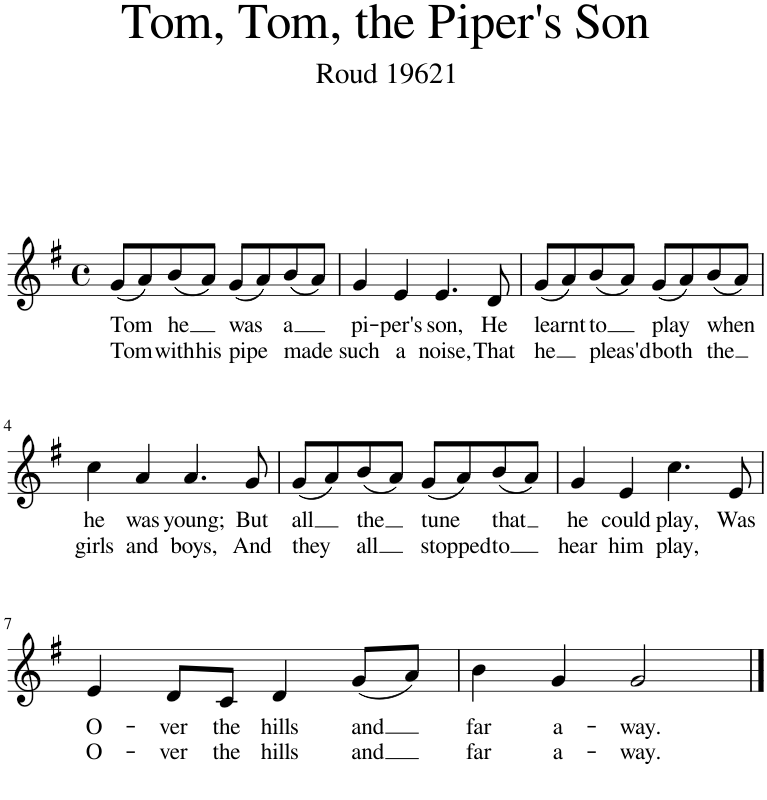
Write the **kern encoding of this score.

**kern	**text	**text
*part1	*part1	*part1
*staff1	*staff1	*staff1
*I"Piano	*	*
*I'Pno.	*	*
*clefG2	*	*
*k[f#]	*	*
*M4/4	*	*
*met(c)	*	*
=1	=1	=1
!	!LO:LY:b	!LO:LY:b
(8g/L	Tom	Tom
8a/)	.	.
!	!LO:LY:b	!LO:LY:b
(8b/	he	with
!	!	!LO:LY:b
8a/J)	.	his
!	!LO:LY:b	!LO:LY:b
(8g/L	was	pipe
8a/)	.	.
!	!LO:LY:b	!LO:LY:b
(8b/	a	made
8a/J)	.	.
=2	=2	=2
!	!LO:LY:b	!LO:LY:b
4g/	pi-	such
!	!LO:LY:b	!LO:LY:b
4e/	-per's	a
!	!LO:LY:b	!LO:LY:b
4.e/	son,	noise,
!	!LO:LY:b	!LO:LY:b
8d/	He	That
=3	=3	=3
!	!LO:LY:b	!LO:LY:b
(8g/L	learnt	-he
8a/)	.	.
!	!LO:LY:b	!LO:LY:b
(8b/	to	pleas'd
8a/J)	.	.
!	!LO:LY:b	!LO:LY:b
(8g/L	play	both
8a/)	.	.
!	!LO:LY:b	!LO:LY:b
(8b/	when	the
8a/J)	.	.
!!LO:LB:g=z
=4	=4	=4
!	!LO:LY:b	!LO:LY:b
4cc\	he	girls
!	!LO:LY:b	!LO:LY:b
4a/	was	and
!	!LO:LY:b	!LO:LY:b
4.a/	young;	boys,
!	!LO:LY:b	!LO:LY:b
8g/	But	And
=5	=5	=5
!	!LO:LY:b	!LO:LY:b
(8g/L	all	they
8a/)	.	.
!	!LO:LY:b	!LO:LY:b
(8b/	the	all
8a/J)	.	.
!	!LO:LY:b	!LO:LY:b
(8g/L	tune	stopped
8a/)	.	.
!	!LO:LY:b	!LO:LY:b
(8b/	that	to
8a/J)	.	.
=6	=6	=6
!	!LO:LY:b	!LO:LY:b
4g/	he	hear
!	!LO:LY:b	!LO:LY:b
4e/	could	him
!	!LO:LY:b	!LO:LY:b
4.cc\	play,	play,
!	!LO:LY:b	!
8e/	Was	.
!!LO:LB:g=z
=7	=7	=7
!	!LO:LY:b	!LO:LY:b
4e/	O-	O-
!	!LO:LY:b	!LO:LY:b
8d/L	-ver	-ver
!	!LO:LY:b	!LO:LY:b
8c/J	the	the
!	!LO:LY:b	!LO:LY:b
4d/	hills	hills
!	!LO:LY:b	!LO:LY:b
(8g/L	and	and
8a/J)	.	.
=8	=8	=8
!	!LO:LY:b	!LO:LY:b
4b\	far	far
!	!LO:LY:b	!LO:LY:b
4g/	a-	a-
!	!LO:LY:b	!LO:LY:b
2g/	-way.	-way.
==	==	==
*-	*-	*-
